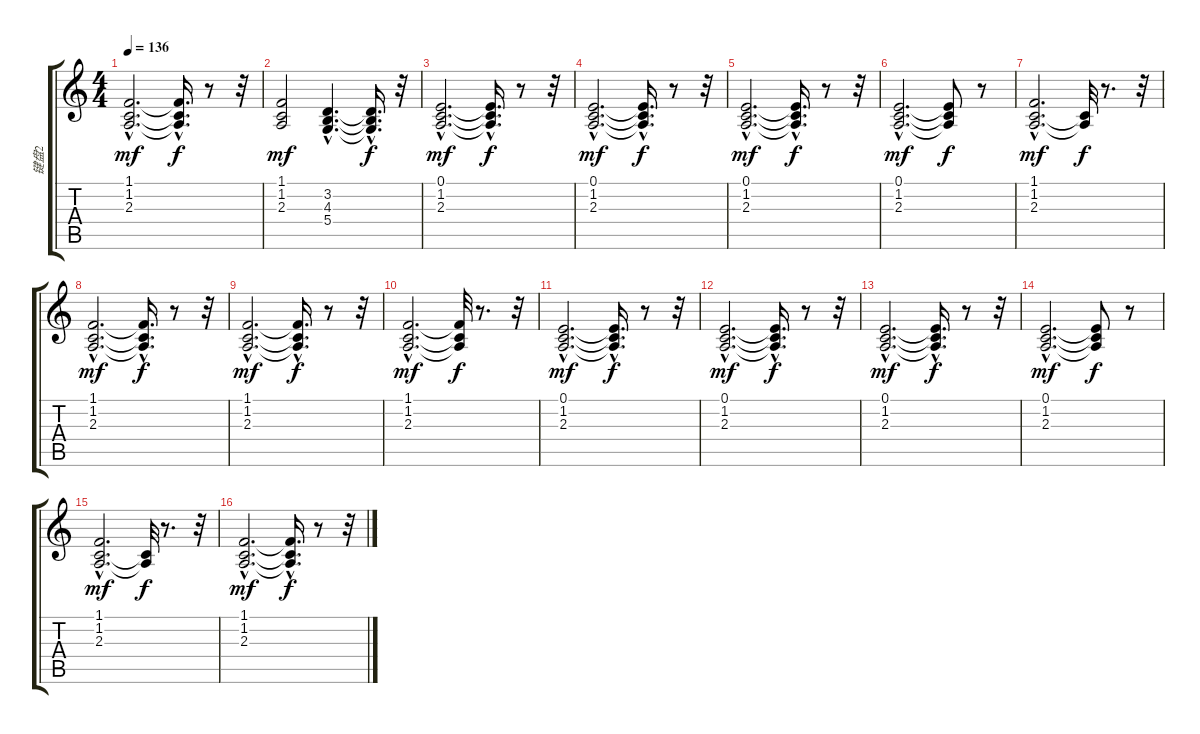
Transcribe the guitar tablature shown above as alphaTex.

\track ("键盘2" "键盘2") {instrument stringensemble1}
\staff {score tabs}
\tuning (E4 B3 G3 D3 A2 E2) {hide}
\ts (4 4)
\tempo 136
\clef g2
\ks c
(1.1{hac} 1.2{hac} 2.3{hac}).2{d dy mf} (1.1{hac t} 1.2{hac t} 2.3{hac t}).16{d dy f} r.8 r.32 |
(1.1 1.2 2.3).2{dy mf} (3.2{hac} 4.3{hac} 5.4{hac}).4{d} (3.2{hac t} 4.3{hac t} 5.4{hac t}).16{d dy f} r.32 |
(0.1{hac} 1.2{hac} 2.3{hac}).2{d dy mf} (0.1{t} 1.2{hac t} 2.3{hac t}).16{d dy f} r.8 r.32 |
(0.1{hac} 1.2{hac} 2.3{hac}).2{d dy mf} (0.1{t} 1.2{hac t} 2.3{t}).16{d dy f} r.8 r.32 |
(0.1{hac} 1.2{hac} 2.3{hac}).2{d dy mf} (0.1{t} 1.2{hac t} 2.3{t}).16{d dy f} r.8 r.32 |
(0.1{hac} 1.2{hac} 2.3{hac}).2{d dy mf} (0.1{t} 1.2{t} 2.3{t}).8{dy f} r.8 |
(1.1{hac} 1.2{hac} 2.3{hac}).2{d dy mf} (1.2{t} 2.3{t}).32{dy f} r.8{d} r.32 |
(1.1{hac} 1.2{hac} 2.3{hac}).2{d dy mf} (1.1{hac t} 1.2{hac t} 2.3{hac t}).16{d dy f} r.8 r.32 |
(1.1{hac} 1.2{hac} 2.3{hac}).2{d dy mf} (1.1{t} 1.2{t} 2.3{hac t}).16{d dy f} r.8 r.32 |
(1.1{hac} 1.2{hac} 2.3{hac}).2{d dy mf} (1.1{t} 1.2{t} 2.3{t}).32{dy f} r.8{d} r.32 |
(0.1{hac} 1.2{hac} 2.3{hac}).2{d dy mf} (0.1{t} 1.2{hac t} 2.3{hac t}).16{d dy f} r.8 r.32 |
(0.1{hac} 1.2{hac} 2.3{hac}).2{d dy mf} (0.1{t} 1.2{hac t} 2.3{t}).16{d dy f} r.8 r.32 |
(0.1{hac} 1.2{hac} 2.3{hac}).2{d dy mf} (0.1{t} 1.2{hac t} 2.3{t}).16{d dy f} r.8 r.32 |
(0.1{hac} 1.2{hac} 2.3{hac}).2{d dy mf} (0.1{t} 1.2{t} 2.3{t}).8{dy f} r.8 |
(1.1{hac} 1.2{hac} 2.3{hac}).2{d dy mf} (1.2{t} 2.3{t}).32{dy f} r.8{d} r.32 |
(1.1{hac} 1.2{hac} 2.3{hac}).2{d dy mf} (1.1{hac t} 1.2{hac t} 2.3{hac t}).16{d dy f} r.8 r.32
